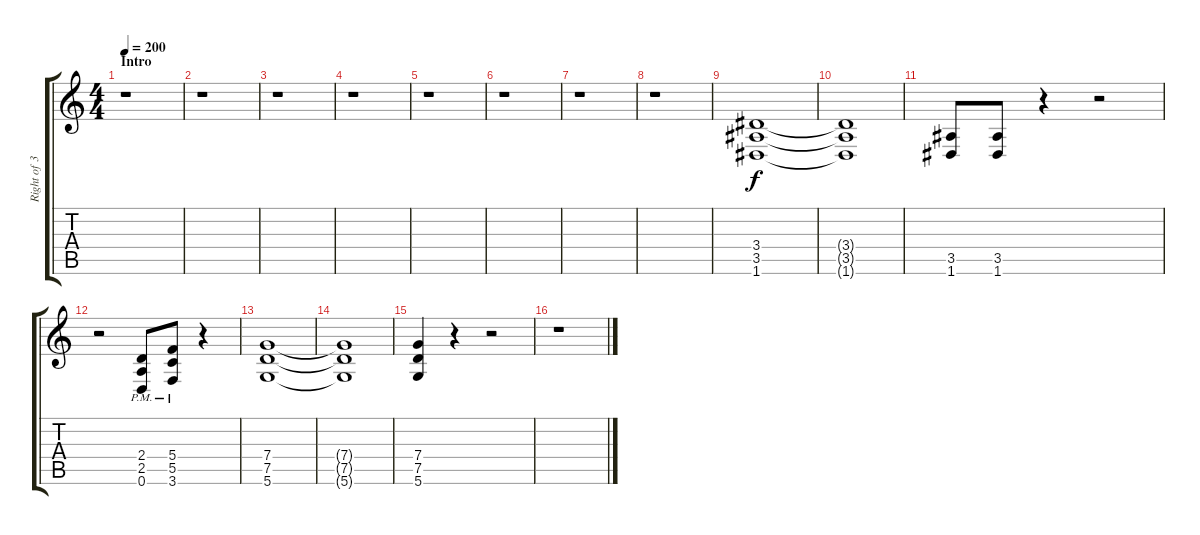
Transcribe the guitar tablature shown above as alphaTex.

\track ("Right of 3" "Right of 3") {instrument distortionguitar}
\staff {score tabs}
\tuning (D4 A3 F3 C3 G2 D2) {hide}
\ts (4 4)
\section ("" "Intro")
\tempo 200
\clef g2
\ks c
r.1{dy f instrument distortionguitar} |
r.1 |
r.1 |
r.1 |
r.1 |
r.1 |
r.1 |
r.1 |
(3.4 3.5 1.6).1 |
(3.4{t} 3.5{t} 1.6{t}).1 |
(3.5 1.6).8 (3.5 1.6).8 r.4 r.2 |
r.2 (2.4{pm} 2.5{pm} 0.6{pm}).8 (5.4{pm} 5.5{pm} 3.6{pm}).8 r.4 |
(7.4 7.5 5.6).1 |
(7.4{t} 7.5{t} 5.6{t}).1 |
(7.4 7.5 5.6).4 r.4 r.2 |
r.1
